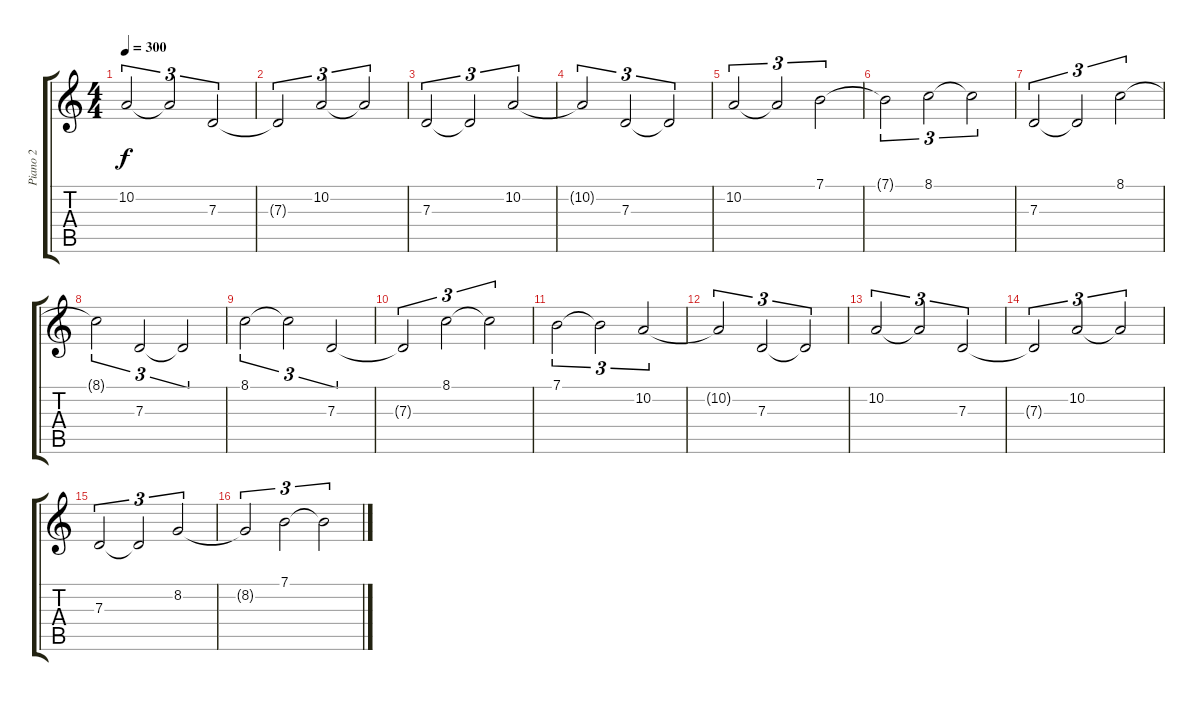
\track ("Piano 2" "Piano 2") {instrument fx4atmosphere}
\staff {score tabs}
\tuning (E4 B3 G3 D3 A2 E2) {hide}
\ts (4 4)
\tempo 300
\clef g2
\ks c
10.2.2{tu (3 2) dy f} 10.2{t}.2{tu (3 2)} 7.3.2{tu (3 2)} |
7.3{t}.2{tu (3 2)} 10.2.2{tu (3 2)} 10.2{t}.2{tu (3 2)} |
7.3.2{tu (3 2)} 7.3{t}.2{tu (3 2)} 10.2.2{tu (3 2)} |
10.2{t}.2{tu (3 2)} 7.3.2{tu (3 2)} 7.3{t}.2{tu (3 2)} |
10.2.2{tu (3 2)} 10.2{t}.2{tu (3 2)} 7.1.2{tu (3 2)} |
7.1{t}.2{tu (3 2)} 8.1.2{tu (3 2)} 8.1{t}.2{tu (3 2)} |
7.3.2{tu (3 2)} 7.3{t}.2{tu (3 2)} 8.1.2{tu (3 2)} |
8.1{t}.2{tu (3 2)} 7.3.2{tu (3 2)} 7.3{t}.2{tu (3 2)} |
8.1.2{tu (3 2)} 8.1{t}.2{tu (3 2)} 7.3.2{tu (3 2)} |
7.3{t}.2{tu (3 2)} 8.1.2{tu (3 2)} 8.1{t}.2{tu (3 2)} |
7.1.2{tu (3 2)} 7.1{t}.2{tu (3 2)} 10.2.2{tu (3 2)} |
10.2{t}.2{tu (3 2)} 7.3.2{tu (3 2)} 7.3{t}.2{tu (3 2)} |
10.2.2{tu (3 2)} 10.2{t}.2{tu (3 2)} 7.3.2{tu (3 2)} |
7.3{t}.2{tu (3 2)} 10.2.2{tu (3 2)} 10.2{t}.2{tu (3 2)} |
7.3.2{tu (3 2)} 7.3{t}.2{tu (3 2)} 8.2.2{tu (3 2)} |
8.2{t}.2{tu (3 2)} 7.1.2{tu (3 2)} 7.1{t}.2{tu (3 2)}
